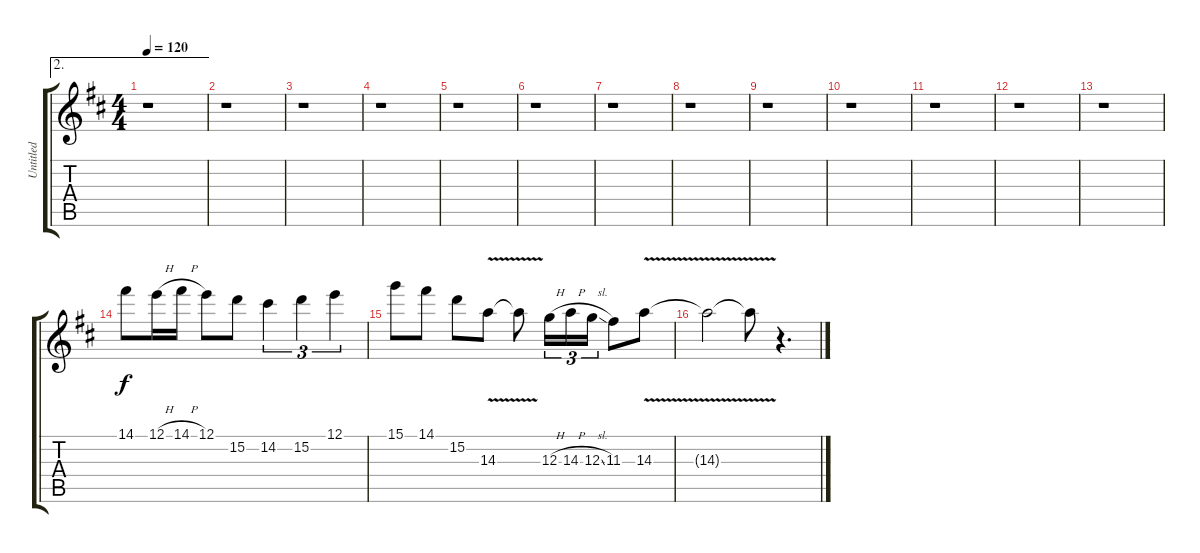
\track ("Untitled" "Untitled") {instrument distortionguitar}
\staff {score tabs}
\tuning (E4 B3 G3 D3 A2 E2) {hide}
\ae 2
\ts (4 4)
\tempo 120
\clef g2
\ks d
r.1{dy f} |
r.1 |
r.1 |
r.1 |
r.1 |
r.1 |
r.1 |
r.1 |
r.1 |
r.1 |
r.1 |
r.1 |
r.1 |
14.1.8 12.1{h}.16 14.1{h}.16 12.1.8 15.2.8 14.2.4{tu (3 2)} 15.2.4{tu (3 2)} 12.1.4{tu (3 2)} |
15.1.8 14.1.8 15.2.8 14.3{v}.8 14.3{v t}.8 12.3{h}.16{tu (3 2)} 14.3{h}.16{tu (3 2)} 12.3{sl}.16{tu (3 2)} 11.3.8 14.3{v}.8 |
14.3{v t}.2 14.3{v t}.8 r.4{d}
